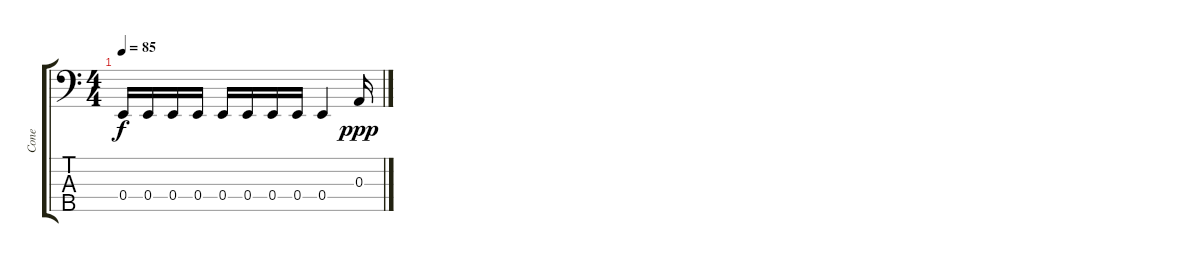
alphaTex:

\track ("Cone" "Cone") {instrument electricbasspick}
\staff {score tabs}
\tuning (G2 D2 A1 E1 B0) {hide}
\ts (4 4)
\tempo 85
\clef f4
\ks c
0.4.16{dy f} 0.4.16 0.4.16 0.4.16 0.4.16 0.4.16 0.4.16 0.4.16 0.4.4 0.3.16{dy ppp}
